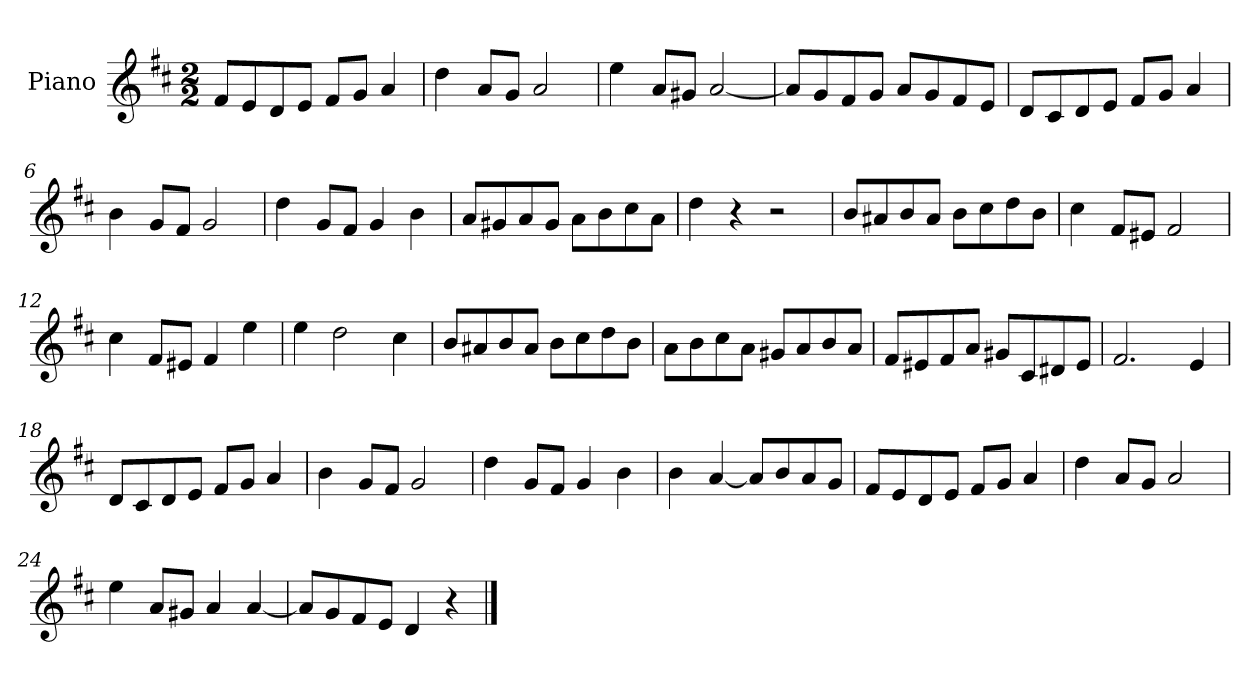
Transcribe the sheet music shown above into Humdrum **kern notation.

**kern
*part1
*staff1
*I"Piano
*I'Pno
*clefG2
*k[f#c#]
*M2/2
=1
8f#/L
8e/
8d/
8e/J
8f#/L
8g/J
4a/
=2
4dd\
8a/L
8g/J
2a/
=3
4ee\
8a/L
8g#X/J
[2a/
=4
8a/L]
8g/
8f#/
8g/J
8a/L
8g/
8f#/
8e/J
=5
8d/L
8c#/
8d/
8e/J
8f#/L
8g/J
4a/
=6
4b\
8g/L
8f#/J
2g/
=7
4dd\
8g/L
8f#/J
4g/
4b\
=8
8a/L
8g#X/
8a/
8g#/J
8a\L
8b\
8cc#\
8a\J
=9
4dd\
4r
2r
=10
8b/L
8a#X/
8b/
8a#/J
8b\L
8cc#\
8dd\
8b\J
=11
4cc#\
8f#/L
8e#X/J
2f#/
=12
4cc#\
8f#/L
8e#X/J
4f#/
4ee\
=13
4ee\
2dd\
4cc#\
=14
8b/L
8a#X/
8b/
8a#/J
8b\L
8cc#\
8dd\
8b\J
=15
8a\L
8b\
8cc#\
8a\J
8g#X/L
8a/
8b/
8a/J
=16
8f#/L
8e#X/
8f#/
8a/J
8g#X/L
8c#/
8d#X/
8e#/J
=17
2.f#/
4e/
=18
8d/L
8c#/
8d/
8e/J
8f#/L
8g/J
4a/
=19
4b\
8g/L
8f#/J
2g/
=20
4dd\
8g/L
8f#/J
4g/
4b\
=21
4b\
[4a/
8a/L]
8b/
8a/
8g/J
=22
8f#/L
8e/
8d/
8e/J
8f#/L
8g/J
4a/
=23
4dd\
8a/L
8g/J
2a/
=24
4ee\
8a/L
8g#X/J
4a/
[4a/
=25
8a/L]
8g/
8f#/
8e/J
4d/
4r
==
*-
